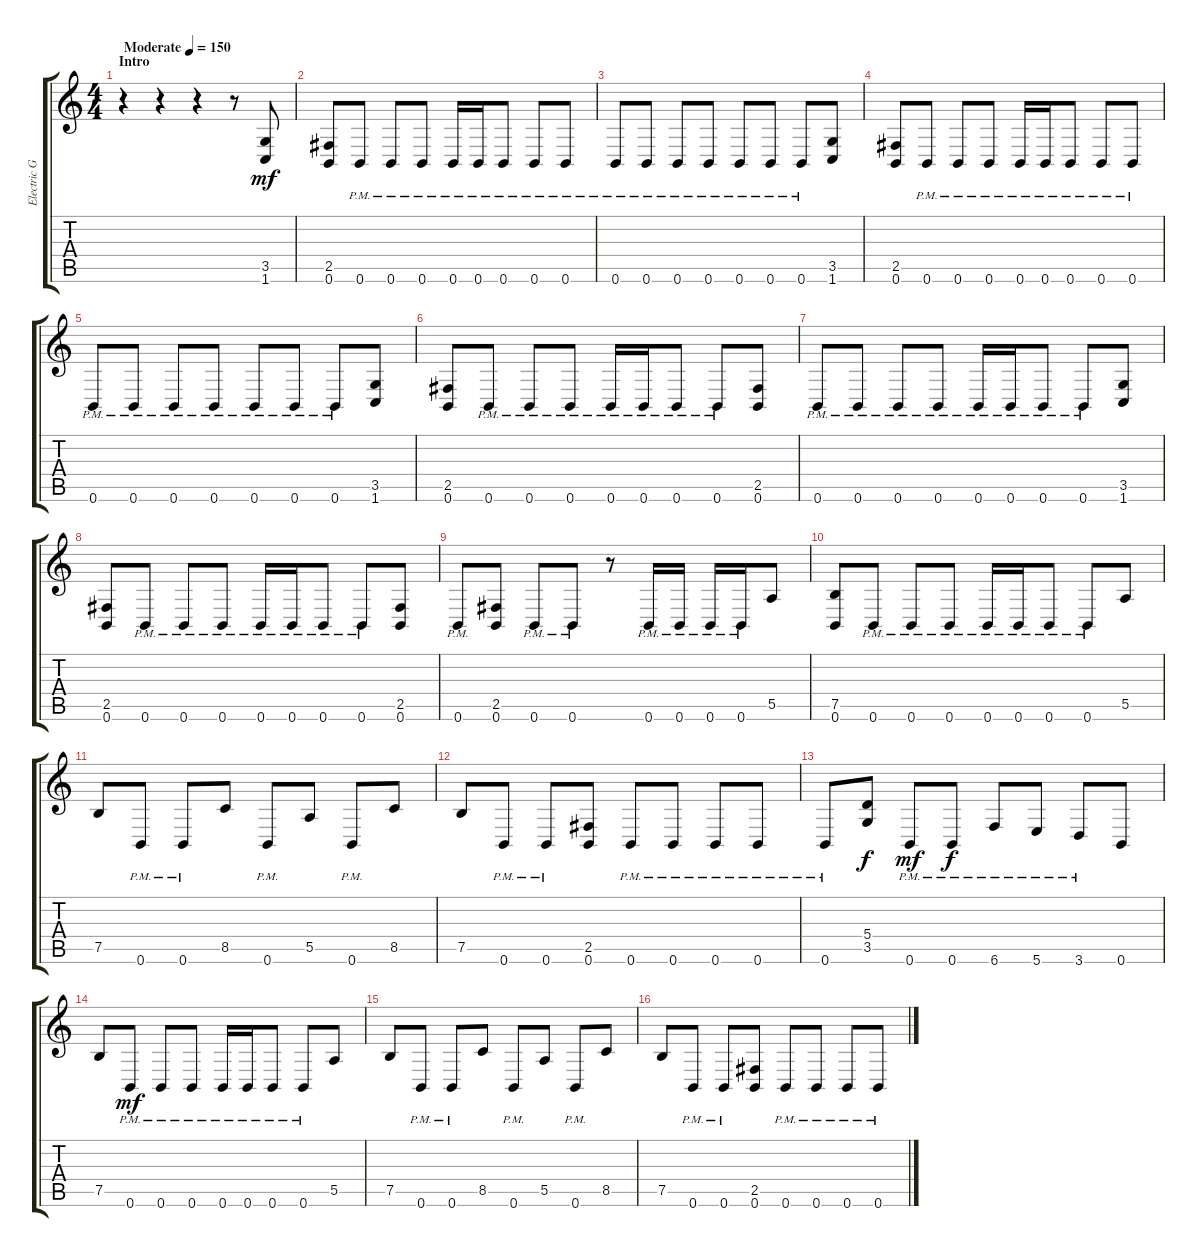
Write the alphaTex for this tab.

\track ("Electric Guitar" "Electric G") {instrument distortionguitar}
\staff {score tabs}
\tuning (B3 Gb3 D3 A2 E2 B1) {hide}
\ts (4 4)
\section ("" "Intro")
\tempo (150 "Moderate")
\clef g2
\ks c
r.4{dy mf instrument distortionguitar} r.4 r.4 r.8 (3.5 1.6).8 |
(2.5 0.6).8 0.6{pm}.8 0.6{pm}.8 0.6{pm}.8 0.6{pm}.16 0.6{pm}.16 0.6{pm}.8 0.6{pm}.8 0.6{pm}.8 |
0.6{pm}.8 0.6{pm}.8 0.6{pm}.8 0.6{pm}.8 0.6{pm}.8 0.6{pm}.8 0.6{pm}.8 (3.5 1.6).8 |
(2.5 0.6).8 0.6{pm}.8 0.6{pm}.8 0.6{pm}.8 0.6{pm}.16 0.6{pm}.16 0.6{pm}.8 0.6{pm}.8 0.6{pm}.8 |
0.6{pm}.8 0.6{pm}.8 0.6{pm}.8 0.6{pm}.8 0.6{pm}.8 0.6{pm}.8 0.6{pm}.8 (3.5 1.6).8 |
(2.5 0.6).8 0.6{pm}.8 0.6{pm}.8 0.6{pm}.8 0.6{pm}.16 0.6{pm}.16 0.6{pm}.8 0.6{pm}.8 (2.5 0.6).8 |
0.6{pm}.8 0.6{pm}.8 0.6{pm}.8 0.6{pm}.8 0.6{pm}.16 0.6{pm}.16 0.6{pm}.8 0.6{pm}.8 (3.5 1.6).8 |
(2.5 0.6).8 0.6{pm}.8 0.6{pm}.8 0.6{pm}.8 0.6{pm}.16 0.6{pm}.16 0.6{pm}.8 0.6{pm}.8 (2.5 0.6).8 |
0.6{pm}.8 (2.5 0.6).8 0.6{pm}.8 0.6{pm}.8 r.8 0.6{pm}.16 0.6{pm}.16 0.6{pm}.16 0.6{pm}.16 5.5.8 |
(7.5 0.6).8 0.6{pm}.8 0.6{pm}.8 0.6{pm}.8 0.6{pm}.16 0.6{pm}.16 0.6{pm}.8 0.6{pm}.8 5.5.8 |
7.5.8 0.6{pm}.8 0.6{pm}.8 8.5.8 0.6{pm}.8 5.5.8 0.6{pm}.8 8.5.8 |
7.5.8 0.6{pm}.8 0.6{pm}.8 (2.5 0.6).8 0.6{pm}.8 0.6{pm}.8 0.6{pm}.8 0.6{pm}.8 |
0.6{pm}.8 (5.4 3.5).8{dy f} 0.6{pm}.8{dy mf} 0.6{pm}.8{dy f} 6.6{pm}.8 5.6{pm}.8 3.6{pm}.8 0.6.8 |
7.5.8 0.6{pm}.8{dy mf} 0.6{pm}.8 0.6{pm}.8 0.6{pm}.16 0.6{pm}.16 0.6{pm}.8 0.6{pm}.8 5.5.8 |
7.5.8 0.6{pm}.8 0.6{pm}.8 8.5.8 0.6{pm}.8 5.5.8 0.6{pm}.8 8.5.8 |
7.5.8 0.6{pm}.8 0.6{pm}.8 (2.5 0.6).8 0.6{pm}.8 0.6{pm}.8 0.6{pm}.8 0.6{pm}.8
